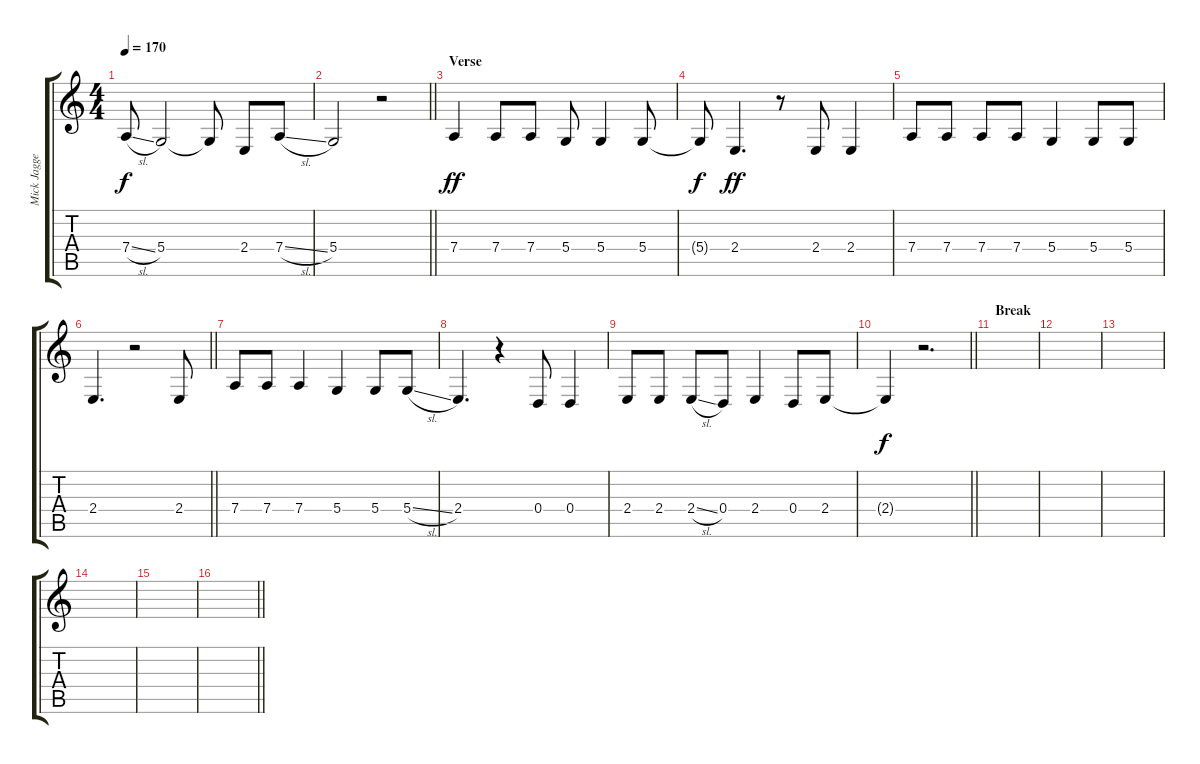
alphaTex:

\track ("Mick Jagger" "Mick Jagge") {instrument trombone}
\staff {score tabs}
\tuning (E4 B3 G3 D3 A2 E2) {hide}
\ts (4 4)
\tempo 170
\clef g2
\ks c
7.4{sl}.8{dy f} 5.4.2 5.4{t}.8 2.4.8 7.4{sl}.8 |
\barLineRight lightlight
5.4.2 r.2 |
\section ("" "Verse")
7.4.4{dy ff} 7.4.8 7.4.8 5.4.8 5.4.4 5.4.8 |
5.4{t}.8{dy f} 2.4.4{d dy ff} r.8 2.4.8 2.4.4 |
7.4.8 7.4.8 7.4.8 7.4.8 5.4.4 5.4.8 5.4.8 |
\barLineRight lightlight
2.4.4{d} r.2 2.4.8 |
7.4.8 7.4.8 7.4.4 5.4.4 5.4.8 5.4{sl}.8 |
2.4.4{d} r.4 0.4.8 0.4.4 |
2.4.8 2.4.8 2.4{sl}.8 0.4.8 2.4.4 0.4.8 2.4.8 |
\barLineRight lightlight
2.4{t}.4{dy f} r.2{d} |
\section ("" "Break")
|
|
|
|
|
\barLineRight lightlight
